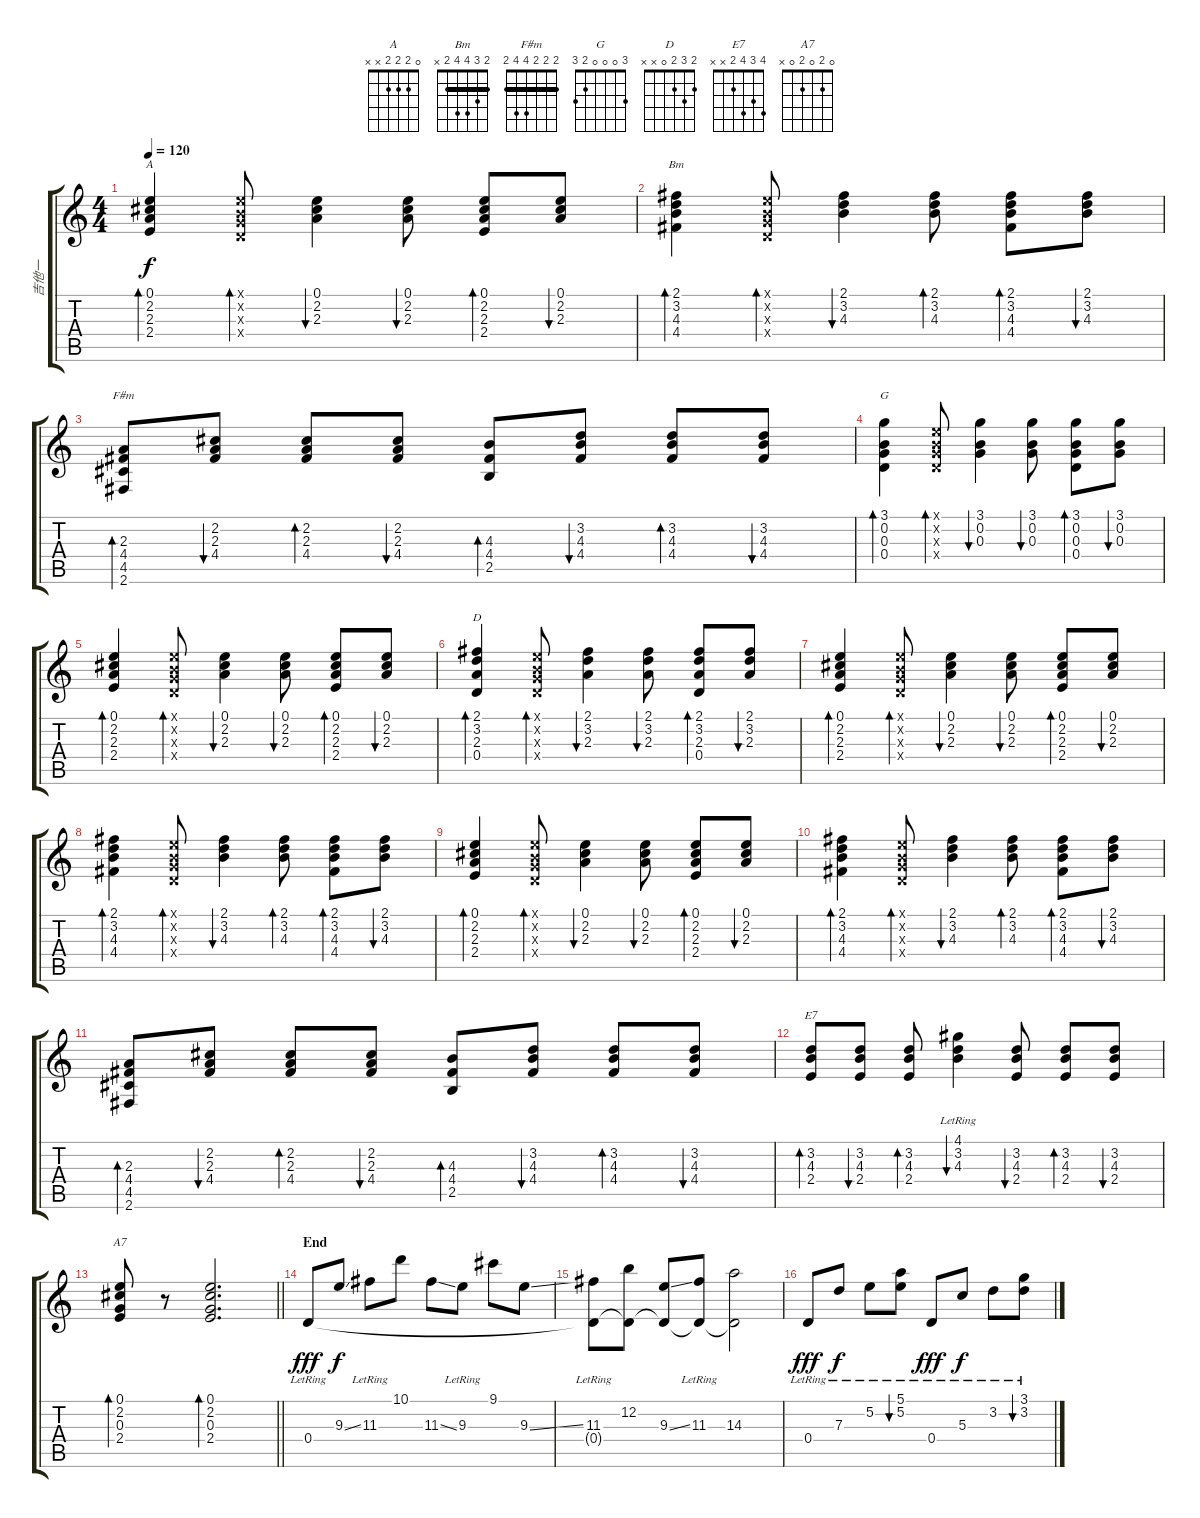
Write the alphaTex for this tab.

\track ("吉他一" "吉他一") {instrument acousticguitarsteel}
\staff {score tabs}
\tuning (E4 B3 G3 D3 A2 E2) {hide}
\chord ("A" 0 2 2 2 x x)
\chord ("Bm" 2 3 4 4 2 x) {barre 2}
\chord ("F#m" 2 2 2 4 4 2) {barre 2}
\chord ("G" 3 0 0 0 2 3)
\chord ("D" 2 3 2 0 x x)
\chord ("E7" 4 3 4 2 x x)
\chord ("A7" 0 2 0 2 0 x)
\ts (4 4)
\tempo 120
\clef g2
\ks c
(0.1 2.2 2.3 2.4).4{bd 60 ch "A" dy f} (0.1{x} 0.2{x} 0.3{x} 0.4{x}).8{bd 60} (0.1 2.2 2.3).4{bu 60} (0.1 2.2 2.3).8{bu 60} (0.1 2.2 2.3 2.4).8{bd 60} (0.1 2.2 2.3).8{bu 60} |
(2.1 3.2 4.3 4.4).4{bd 60 ch "Bm"} (0.1{x} 0.2{x} 0.3{x} 0.4{x}).8{bd 60} (2.1 3.2 4.3).4{bu 60} (2.1 3.2 4.3).8{bd 60} (2.1 3.2 4.3 4.4).8{bd 60} (2.1 3.2 4.3).8{bu 60} |
(2.3 4.4 4.5 2.6).8{bd 60 ch "F#m"} (2.2 2.3 4.4).8{bu 60} (2.2 2.3 4.4).8{bd 60} (2.2 2.3 4.4).8{bu 60} (4.3 4.4 2.5).8{bd 60} (3.2 4.3 4.4).8{bu 60} (3.2 4.3 4.4).8{bd 60} (3.2 4.3 4.4).8{bu 60} |
(3.1 0.2 0.3 0.4).4{bd 60 ch "G"} (0.1{x} 0.2{x} 0.3{x} 0.4{x}).8{bd 60} (3.1 0.2 0.3).4{bu 60} (3.1 0.2 0.3).8{bu 60} (3.1 0.2 0.3 0.4).8{bd 60} (3.1 0.2 0.3).8{bu 60} |
(0.1 2.2 2.3 2.4).4{bd 60} (0.1{x} 0.2{x} 0.3{x} 0.4{x}).8{bd 60} (0.1 2.2 2.3).4{bu 60} (0.1 2.2 2.3).8{bu 60} (0.1 2.2 2.3 2.4).8{bd 60} (0.1 2.2 2.3).8{bu 60} |
(2.1 3.2 2.3 0.4).4{bd 60 ch "D"} (0.1{x} 0.2{x} 0.3{x} 0.4{x}).8{bd 60} (2.1 3.2 2.3).4{bu 60} (2.1 3.2 2.3).8{bu 60} (2.1 3.2 2.3 0.4).8{bd 60} (2.1 3.2 2.3).8{bu 60} |
(0.1 2.2 2.3 2.4).4{bd 60} (0.1{x} 0.2{x} 0.3{x} 0.4{x}).8{bd 60} (0.1 2.2 2.3).4{bu 60} (0.1 2.2 2.3).8{bu 60} (0.1 2.2 2.3 2.4).8{bd 60} (0.1 2.2 2.3).8{bu 60} |
(2.1 3.2 4.3 4.4).4{bd 60} (0.1{x} 0.2{x} 0.3{x} 0.4{x}).8{bd 60} (2.1 3.2 4.3).4{bu 60} (2.1 3.2 4.3).8{bd 60} (2.1 3.2 4.3 4.4).8{bd 60} (2.1 3.2 4.3).8{bu 60} |
(0.1 2.2 2.3 2.4).4{bd 60} (0.1{x} 0.2{x} 0.3{x} 0.4{x}).8{bd 60} (0.1 2.2 2.3).4{bu 60} (0.1 2.2 2.3).8{bu 60} (0.1 2.2 2.3 2.4).8{bd 60} (0.1 2.2 2.3).8{bu 60} |
(2.1 3.2 4.3 4.4).4{bd 60} (0.1{x} 0.2{x} 0.3{x} 0.4{x}).8{bd 60} (2.1 3.2 4.3).4{bu 60} (2.1 3.2 4.3).8{bd 60} (2.1 3.2 4.3 4.4).8{bd 60} (2.1 3.2 4.3).8{bu 60} |
(2.3 4.4 4.5 2.6).8{bd 60} (2.2 2.3 4.4).8{bu 60} (2.2 2.3 4.4).8{bd 60} (2.2 2.3 4.4).8{bu 60} (4.3 4.4 2.5).8{bd 60} (3.2 4.3 4.4).8{bu 60} (3.2 4.3 4.4).8{bd 60} (3.2 4.3 4.4).8{bu 60} |
(3.2 4.3 2.4).8{bd 60 ch "E7"} (3.2 4.3 2.4).8{bu 60} (3.2 4.3 2.4).8{bd 60} (4.1{lr} 3.2 4.3).4{bu 60} (3.2 4.3 2.4).8{bu 60} (3.2 4.3 2.4).8{bd 60} (3.2 4.3 2.4).8{bu 60} |
\barLineRight lightlight
(0.1 2.2 0.3 2.4).8{bd 60 ch "A7"} r.8 (0.1 2.2 0.3 2.4).2{d bd 60} |
\section ("" "End")
0.4{lr}.8{dy fff} 9.3{ss}.8{dy f} 11.3{lr}.8 10.1.8 11.3{ss}.8 9.3{lr}.8 9.1.8 9.3{ss}.8 |
(11.3{lr} 0.4{t}).8 (12.2 0.4{t}).8 (9.3{ss} 0.4{t}).8 (11.3{lr} 0.4{t}).8 (14.3 0.4{t}).2 |
0.4{lr}.8{dy fff} 7.3{lr}.8{dy f} 5.2{lr}.8 (5.1{lr} 5.2{lr}).8{bu 60} 0.4{lr}.8{dy fff} 5.3{lr}.8{dy f} 3.2{lr}.8 (3.1{lr} 3.2{lr}).8{bu 60}
